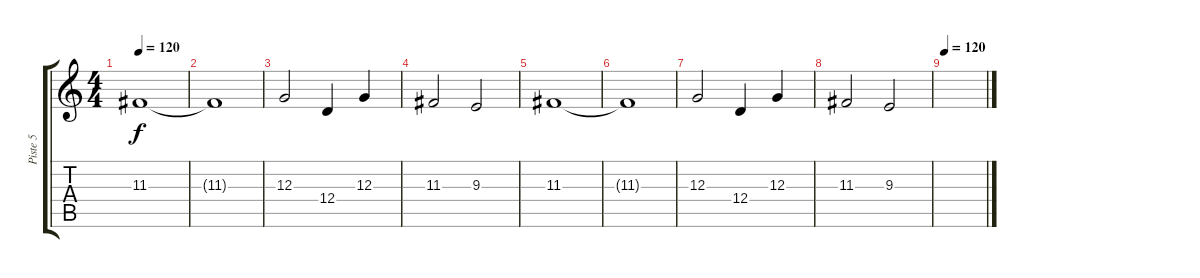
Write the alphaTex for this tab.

\track ("Piste 5" "Piste 5") {instrument synthvoice}
\staff {score tabs}
\tuning (E4 B3 G3 D3 A2 E2) {hide}
\ts (4 4)
\tempo 120
\clef g2
\ks c
11.3.1{dy f} |
11.3{t}.1 |
12.3.2 12.4.4 12.3.4 |
11.3.2 9.3.2 |
11.3.1 |
11.3{t}.1 |
12.3.2 12.4.4 12.3.4 |
11.3.2 9.3.2 |
\tempo 120
